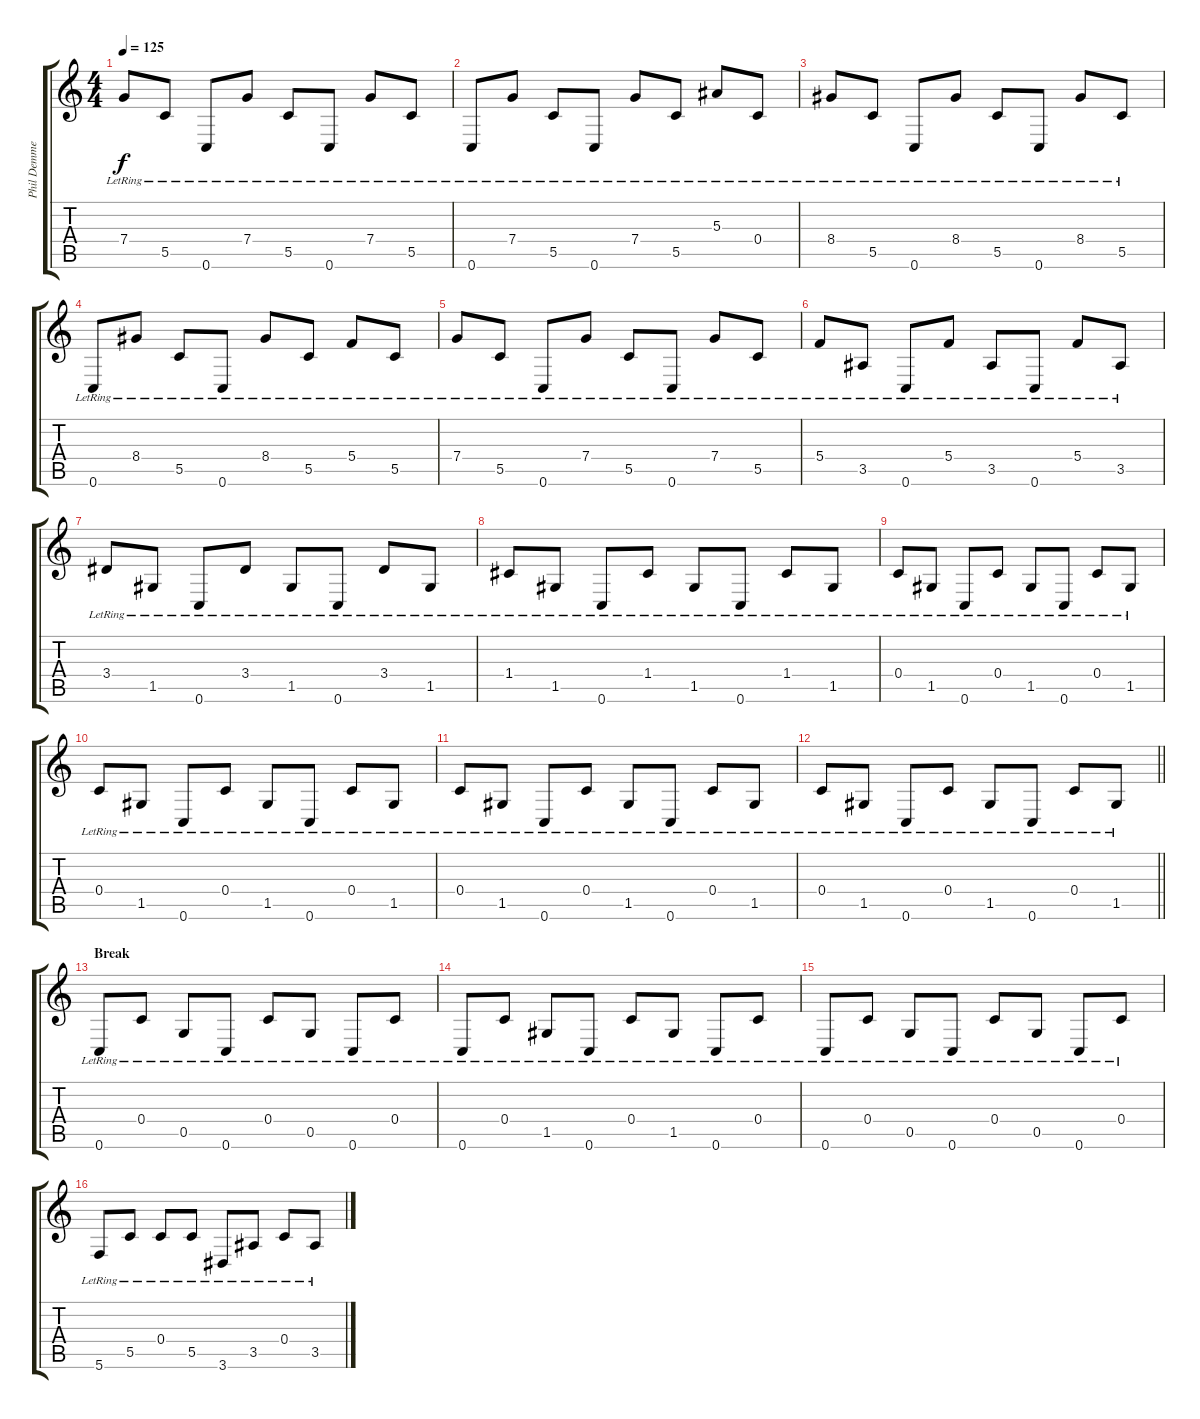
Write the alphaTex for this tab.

\track ("Phil Demmel cl" "Phil Demme") {instrument acousticguitarsteel}
\staff {score tabs}
\tuning (D4 A3 F3 C3 G2 C2) {hide}
\ts (4 4)
\tempo 125
\clef g2
\ks c
7.4{lr}.8{dy f} 5.5{lr}.8 0.6{lr}.8 7.4{lr}.8 5.5{lr}.8 0.6{lr}.8 7.4{lr}.8 5.5{lr}.8 |
0.6{lr}.8 7.4{lr}.8 5.5{lr}.8 0.6{lr}.8 7.4{lr}.8 5.5{lr}.8 5.3{lr}.8 0.4{lr}.8 |
8.4{lr}.8 5.5{lr}.8 0.6{lr}.8 8.4{lr}.8 5.5{lr}.8 0.6{lr}.8 8.4{lr}.8 5.5{lr}.8 |
0.6{lr}.8 8.4{lr}.8 5.5{lr}.8 0.6{lr}.8 8.4{lr}.8 5.5{lr}.8 5.4{lr}.8 5.5{lr}.8 |
7.4{lr}.8 5.5{lr}.8 0.6{lr}.8 7.4{lr}.8 5.5{lr}.8 0.6{lr}.8 7.4{lr}.8 5.5{lr}.8 |
5.4{lr}.8 3.5{lr}.8 0.6{lr}.8 5.4{lr}.8 3.5{lr}.8 0.6{lr}.8 5.4{lr}.8 3.5{lr}.8 |
3.4{lr}.8 1.5{lr}.8 0.6{lr}.8 3.4{lr}.8 1.5{lr}.8 0.6{lr}.8 3.4{lr}.8 1.5{lr}.8 |
1.4{lr}.8 1.5{lr}.8 0.6{lr}.8 1.4{lr}.8 1.5{lr}.8 0.6{lr}.8 1.4{lr}.8 1.5{lr}.8 |
0.4{lr}.8 1.5{lr}.8 0.6{lr}.8 0.4{lr}.8 1.5{lr}.8 0.6{lr}.8 0.4{lr}.8 1.5{lr}.8 |
0.4{lr}.8 1.5{lr}.8 0.6{lr}.8 0.4{lr}.8 1.5{lr}.8 0.6{lr}.8 0.4{lr}.8 1.5{lr}.8 |
0.4{lr}.8 1.5{lr}.8 0.6{lr}.8 0.4{lr}.8 1.5{lr}.8 0.6{lr}.8 0.4{lr}.8 1.5{lr}.8 |
\barLineRight lightlight
0.4{lr}.8 1.5{lr}.8 0.6{lr}.8 0.4{lr}.8 1.5{lr}.8 0.6{lr}.8 0.4{lr}.8 1.5{lr}.8 |
\section ("" "Break")
0.6{lr}.8 0.4{lr}.8 0.5{lr}.8 0.6{lr}.8 0.4{lr}.8 0.5{lr}.8 0.6{lr}.8 0.4{lr}.8 |
0.6{lr}.8 0.4{lr}.8 1.5{lr}.8 0.6{lr}.8 0.4{lr}.8 1.5{lr}.8 0.6{lr}.8 0.4{lr}.8 |
0.6{lr}.8 0.4{lr}.8 0.5{lr}.8 0.6{lr}.8 0.4{lr}.8 0.5{lr}.8 0.6{lr}.8 0.4{lr}.8 |
5.6{lr}.8 5.5{lr}.8 0.4{lr}.8 5.5{lr}.8 3.6{lr}.8 3.5{lr}.8 0.4{lr}.8 3.5{lr}.8
